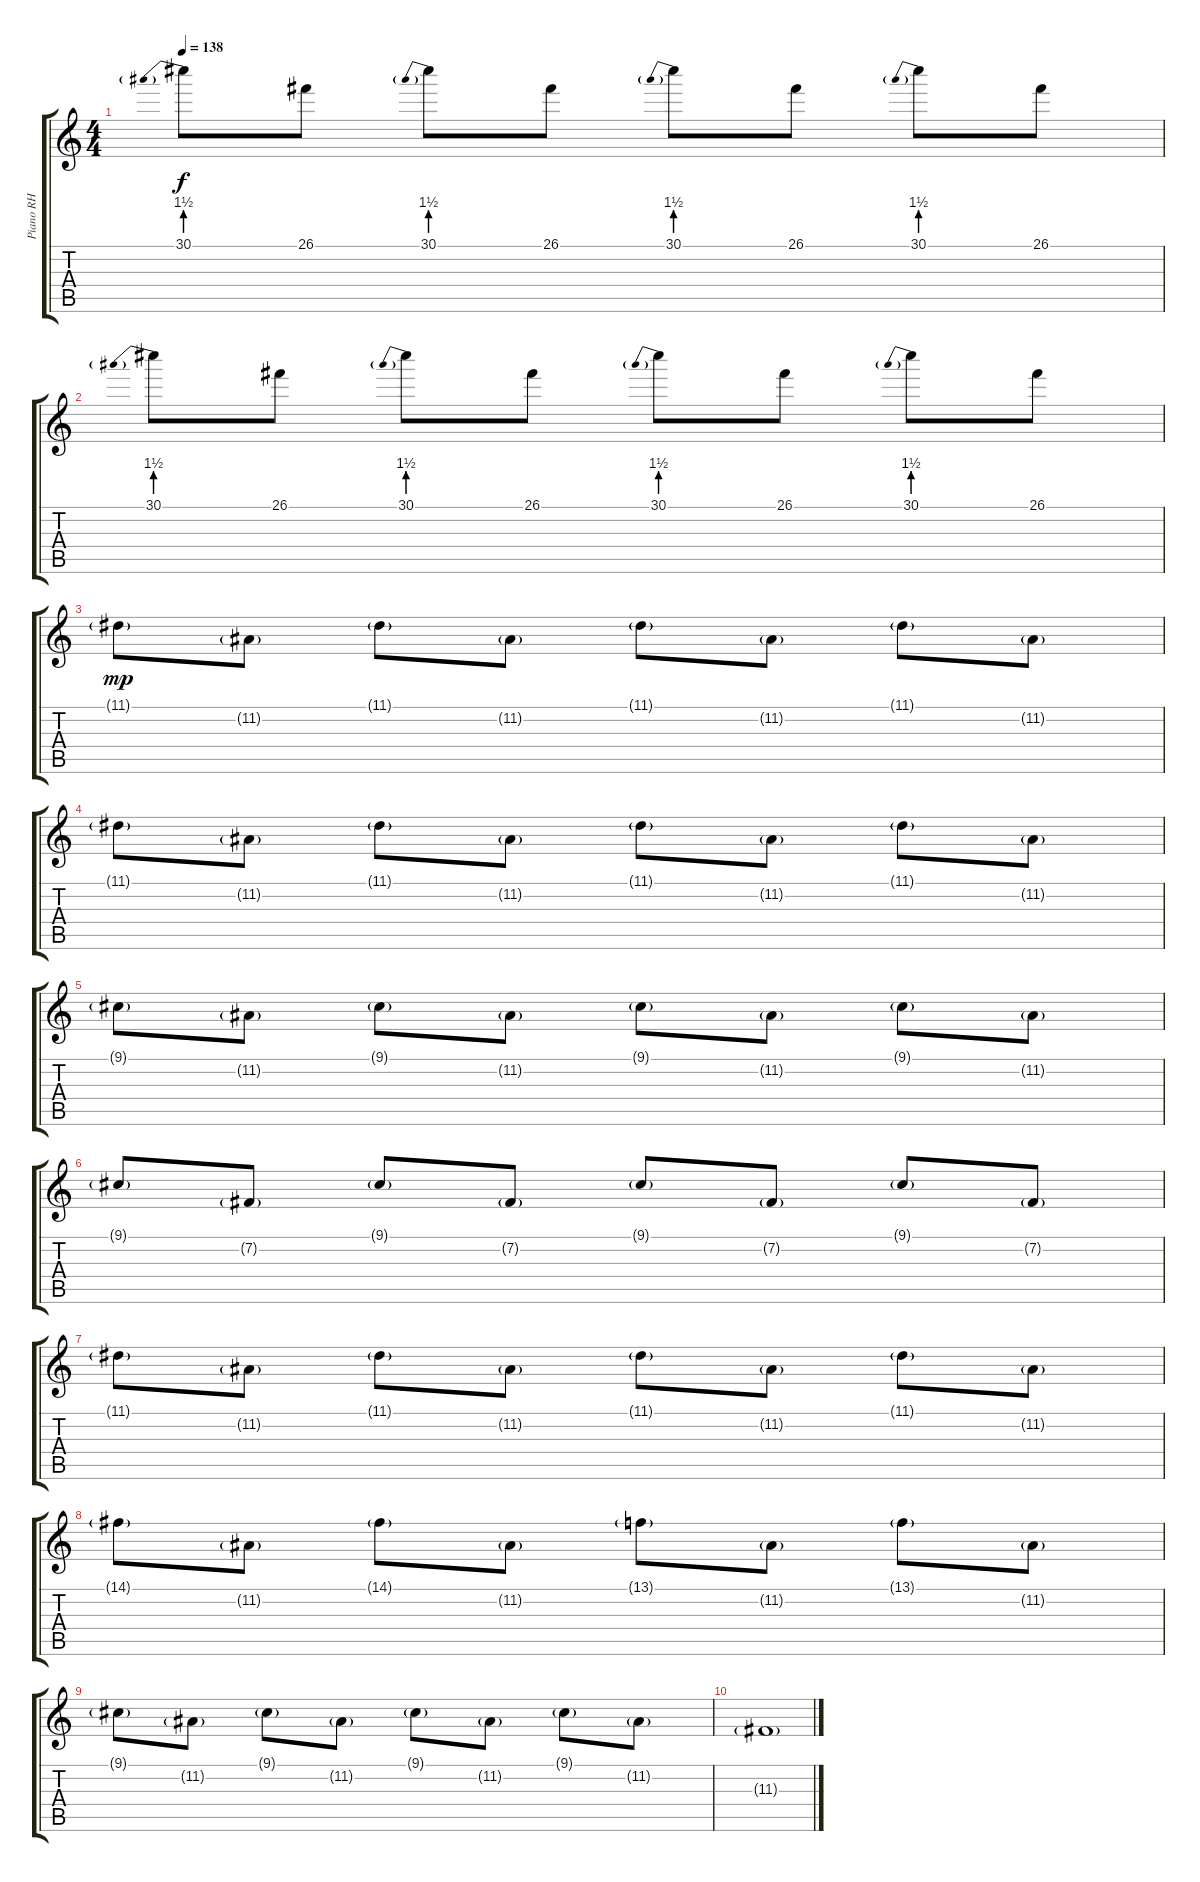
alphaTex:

\track ("Piano RH" "Piano RH") {instrument acousticgrandpiano}
\staff {score tabs}
\tuning (E4 B3 G3 D3 A2 E2) {hide}
\ts (4 4)
\tempo 138
\clef g2
\ks c
30.1{be (prebend 0 6 60 6)}.8{dy f} 26.1.8 30.1{be (prebend 0 6 60 6)}.8 26.1.8 30.1{be (prebend 0 6 60 6)}.8 26.1.8 30.1{be (prebend 0 6 60 6)}.8 26.1.8 |
30.1{be (prebend 0 6 60 6)}.8 26.1.8 30.1{be (prebend 0 6 60 6)}.8 26.1.8 30.1{be (prebend 0 6 60 6)}.8 26.1.8 30.1{be (prebend 0 6 60 6)}.8 26.1.8 |
11.1{g}.8{dy mp} 11.2{g}.8 11.1{g}.8 11.2{g}.8 11.1{g}.8 11.2{g}.8 11.1{g}.8 11.2{g}.8 |
11.1{g}.8 11.2{g}.8 11.1{g}.8 11.2{g}.8 11.1{g}.8 11.2{g}.8 11.1{g}.8 11.2{g}.8 |
9.1{g}.8 11.2{g}.8 9.1{g}.8 11.2{g}.8 9.1{g}.8 11.2{g}.8 9.1{g}.8 11.2{g}.8 |
9.1{g}.8 7.2{g}.8 9.1{g}.8 7.2{g}.8 9.1{g}.8 7.2{g}.8 9.1{g}.8 7.2{g}.8 |
11.1{g}.8 11.2{g}.8 11.1{g}.8 11.2{g}.8 11.1{g}.8 11.2{g}.8 11.1{g}.8 11.2{g}.8 |
14.1{g}.8 11.2{g}.8 14.1{g}.8 11.2{g}.8 13.1{g}.8 11.2{g}.8 13.1{g}.8 11.2{g}.8 |
9.1{g}.8 11.2{g}.8 9.1{g}.8 11.2{g}.8 9.1{g}.8 11.2{g}.8 9.1{g}.8 11.2{g}.8 |
11.3{g}.1
